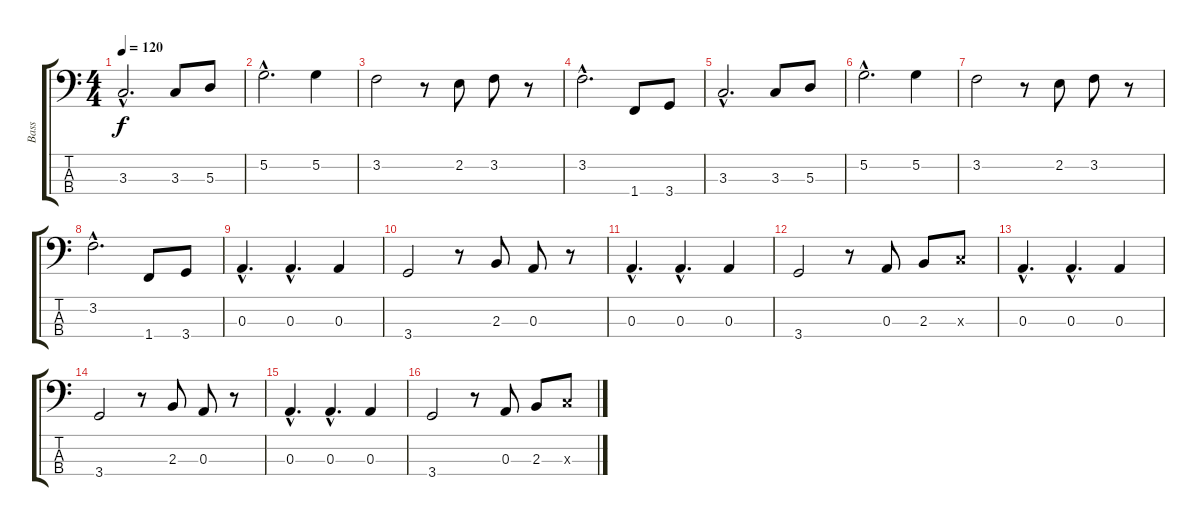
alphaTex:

\track ("Bass" "Bass") {instrument electricbassfinger}
\staff {score tabs}
\tuning (G2 D2 A1 E1) {hide}
\ts (4 4)
\tempo 120
\clef f4
\ks c
3.3{hac}.2{d dy f} 3.3.8 5.3.8 |
5.2{hac}.2{d} 5.2.4 |
3.2.2 r.8 2.2.8 3.2.8 r.8 |
3.2{hac}.2{d} 1.4.8 3.4.8 |
3.3{hac}.2{d} 3.3.8 5.3.8 |
5.2{hac}.2{d} 5.2.4 |
3.2.2 r.8 2.2.8 3.2.8 r.8 |
3.2{hac}.2{d} 1.4.8 3.4.8 |
0.3{hac}.4{d} 0.3{hac}.4{d} 0.3.4 |
3.4.2 r.8 2.3.8 0.3.8 r.8 |
0.3{hac}.4{d} 0.3{hac}.4{d} 0.3.4 |
3.4.2 r.8 0.3.8 2.3.8 3.3{x}.8 |
0.3{hac}.4{d} 0.3{hac}.4{d} 0.3.4 |
3.4.2 r.8 2.3.8 0.3.8 r.8 |
0.3{hac}.4{d} 0.3{hac}.4{d} 0.3.4 |
3.4.2 r.8 0.3.8 2.3.8 3.3{x}.8
